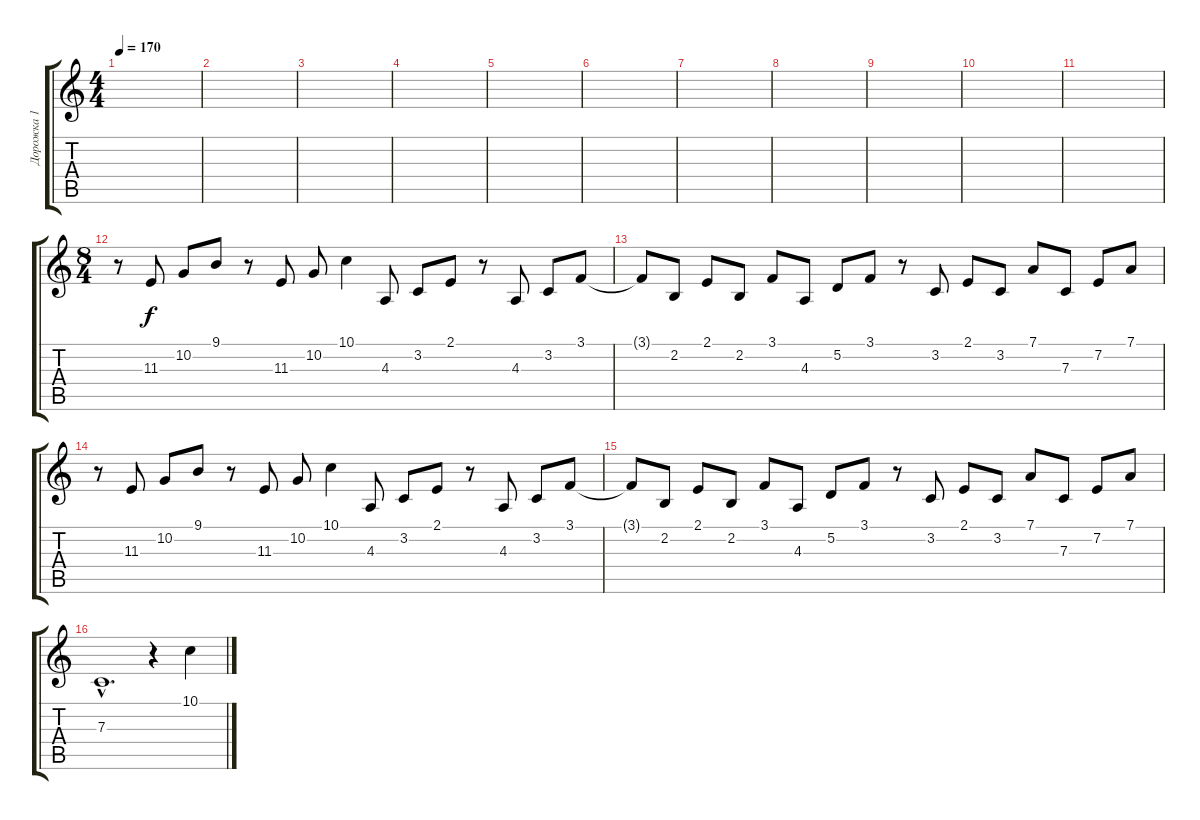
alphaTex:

\track ("Дорожка 1" "Дорожка 1") {instrument pizzicatostrings}
\staff {score tabs}
\tuning (D4 A3 F3 C3 G2 D2) {hide}
\ts (4 4)
\tempo 170
\clef g2
\ks c
|
|
|
|
|
|
|
|
|
|
|
\ts (8 4)
r.8 11.3.8 10.2.8 9.1.8 r.8 11.3.8 10.2.8 10.1.4 4.3.8 3.2.8 2.1.8 r.8 4.3.8 3.2.8 3.1.8 |
3.1{t}.8 2.2.8 2.1.8 2.2.8 3.1.8 4.3.8 5.2.8 3.1.8 r.8 3.2.8 2.1.8 3.2.8 7.1.8 7.3.8 7.2.8 7.1.8 |
r.8 11.3.8 10.2.8 9.1.8 r.8 11.3.8 10.2.8 10.1.4 4.3.8 3.2.8 2.1.8 r.8 4.3.8 3.2.8 3.1.8 |
3.1{t}.8 2.2.8 2.1.8 2.2.8 3.1.8 4.3.8 5.2.8 3.1.8 r.8 3.2.8 2.1.8 3.2.8 7.1.8 7.3.8 7.2.8 7.1.8 |
7.3{hac}.1{d} r.4 10.1.4
